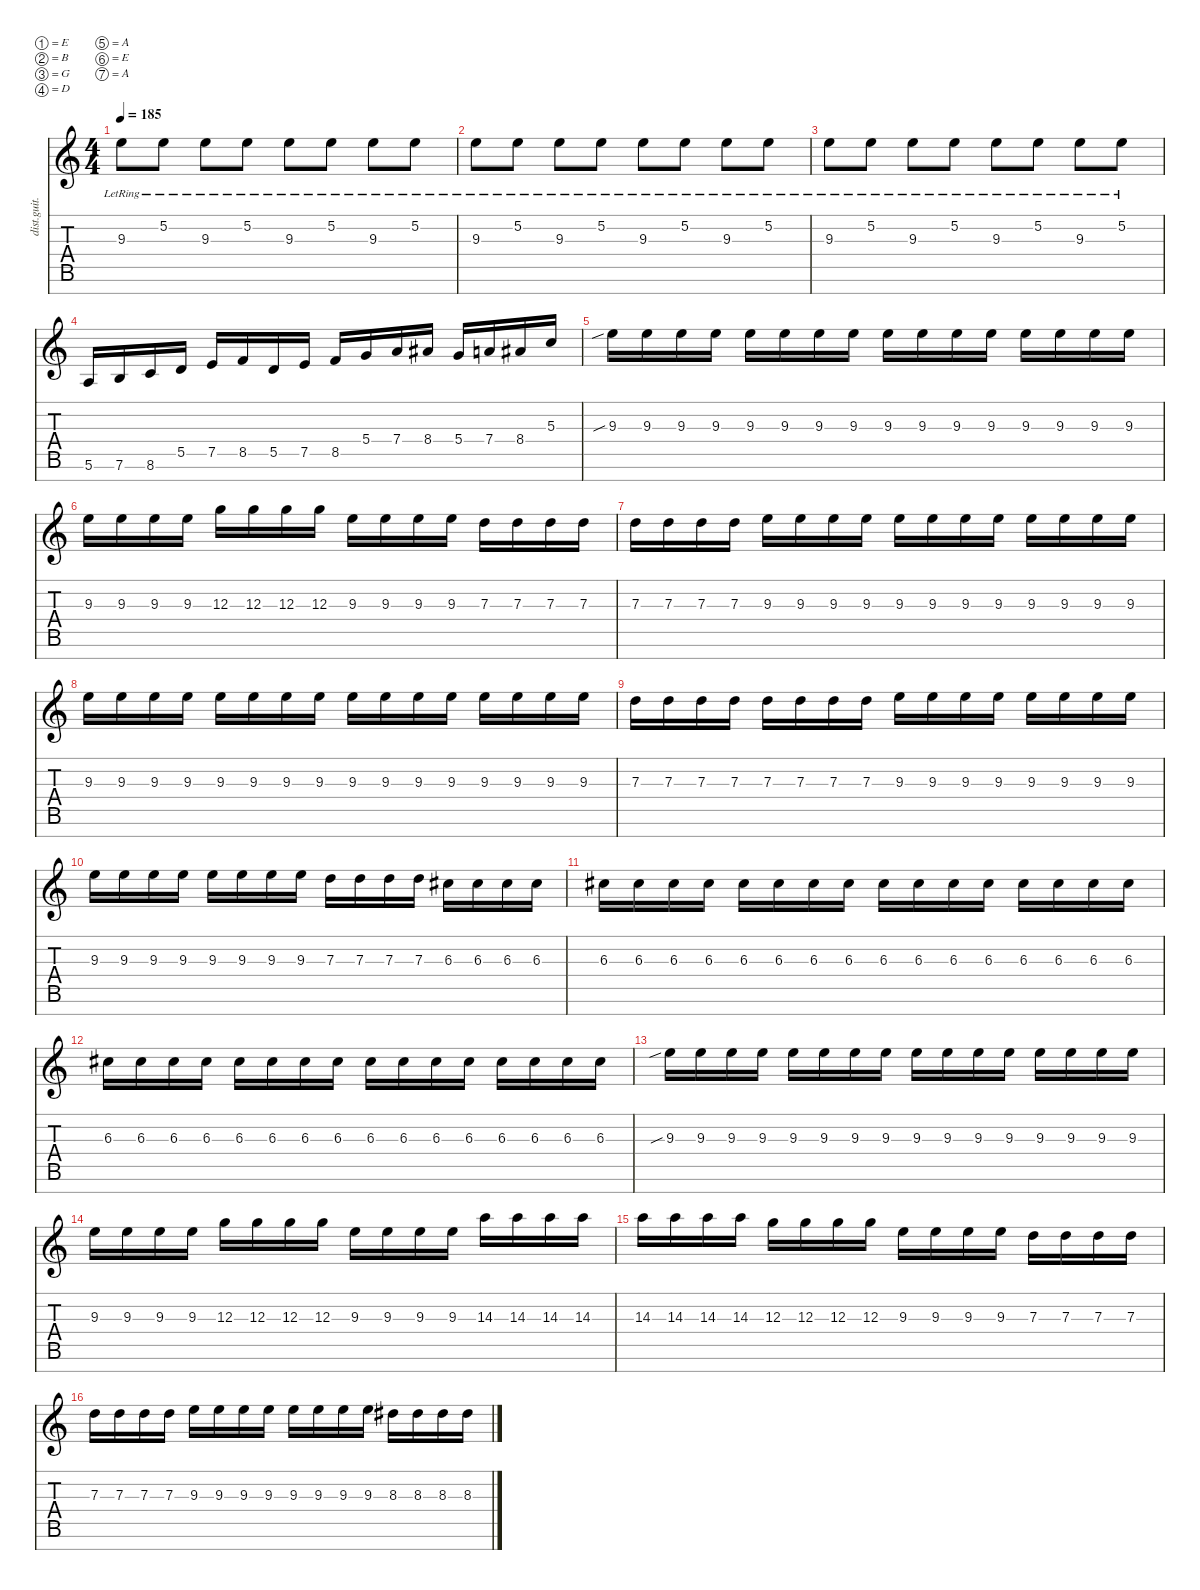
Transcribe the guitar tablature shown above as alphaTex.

\defaultSystemsLayout 4
\hideDynamics
\bracketExtendMode nobrackets
\track ("Distortion Guitar - Zoli" "dist.guit.") {instrument distortionguitar}
\staff {score tabs}
\tuning (E4 B3 G3 D3 A2 E2 A1)
\ts (4 4)
\tempo 185
\clef g2
\ks c
9.3{lr}.8{dy mf} 5.2{lr}.8 9.3{lr}.8 5.2{lr}.8 9.3{lr}.8 5.2{lr}.8 9.3{lr}.8 5.2{lr}.8 |
9.3{lr}.8 5.2{lr}.8 9.3{lr}.8 5.2{lr}.8 9.3{lr}.8 5.2{lr}.8 9.3{lr}.8 5.2{lr}.8 |
9.3{lr}.8 5.2{lr}.8 9.3{lr}.8 5.2{lr}.8 9.3{lr}.8 5.2{lr}.8 9.3{lr}.8 5.2{lr}.8 |
5.6.16{dy ff} 7.6.16 8.6.16 5.5.16 7.5.16 8.5.16 5.5.16 7.5.16 8.5.16 5.4.16 7.4.16 8.4{acc #}.16 5.4.16 7.4.16 8.4{acc #}.16 5.3.16 |
9.3{sib}.16{dy mf beam Down} 9.3.16{beam Down} 9.3.16{beam Down} 9.3.16{beam Down} 9.3.16{beam Down} 9.3.16{beam Down} 9.3.16{beam Down} 9.3.16{beam Down} 9.3.16{beam Down} 9.3.16{beam Down} 9.3.16{beam Down} 9.3.16{beam Down} 9.3.16{beam Down} 9.3.16{beam Down} 9.3.16{beam Down} 9.3.16{beam Down} |
9.3.16{beam Down} 9.3.16{beam Down} 9.3.16{beam Down} 9.3.16{beam Down} 12.3.16{beam Down} 12.3.16{beam Down} 12.3.16{beam Down} 12.3.16{beam Down} 9.3.16{beam Down} 9.3.16{beam Down} 9.3.16{beam Down} 9.3.16{beam Down} 7.3.16{beam Down} 7.3.16{beam Down} 7.3.16{beam Down} 7.3.16{beam Down} |
7.3.16{beam Down} 7.3.16{beam Down} 7.3.16{beam Down} 7.3.16{beam Down} 9.3.16{beam Down} 9.3.16{beam Down} 9.3.16{beam Down} 9.3.16{beam Down} 9.3.16{beam Down} 9.3.16{beam Down} 9.3.16{beam Down} 9.3.16{beam Down} 9.3.16{beam Down} 9.3.16{beam Down} 9.3.16{beam Down} 9.3.16{beam Down} |
9.3.16{beam Down} 9.3.16{beam Down} 9.3.16{beam Down} 9.3.16{beam Down} 9.3.16{beam Down} 9.3.16{beam Down} 9.3.16{beam Down} 9.3.16{beam Down} 9.3.16{beam Down} 9.3.16{beam Down} 9.3.16{beam Down} 9.3.16{beam Down} 9.3.16{beam Down} 9.3.16{beam Down} 9.3.16{beam Down} 9.3.16{beam Down} |
7.3.16{beam Down} 7.3.16{beam Down} 7.3.16{beam Down} 7.3.16{beam Down} 7.3.16{beam Down} 7.3.16{beam Down} 7.3.16{beam Down} 7.3.16{beam Down} 9.3.16{beam Down} 9.3.16{beam Down} 9.3.16{beam Down} 9.3.16{beam Down} 9.3.16{beam Down} 9.3.16{beam Down} 9.3.16{beam Down} 9.3.16{beam Down} |
9.3.16{beam Down} 9.3.16{beam Down} 9.3.16{beam Down} 9.3.16{beam Down} 9.3.16{beam Down} 9.3.16{beam Down} 9.3.16{beam Down} 9.3.16{beam Down} 7.3.16{beam Down} 7.3.16{beam Down} 7.3.16{beam Down} 7.3.16{beam Down} 6.3{acc #}.16{beam Down} 6.3{acc #}.16{beam Down} 6.3{acc #}.16{beam Down} 6.3{acc #}.16{beam Down} |
6.3{acc #}.16{beam Down} 6.3{acc #}.16{beam Down} 6.3{acc #}.16{beam Down} 6.3{acc #}.16{beam Down} 6.3{acc #}.16{beam Down} 6.3{acc #}.16{beam Down} 6.3{acc #}.16{beam Down} 6.3{acc #}.16{beam Down} 6.3{acc #}.16{beam Down} 6.3{acc #}.16{beam Down} 6.3{acc #}.16{beam Down} 6.3{acc #}.16{beam Down} 6.3{acc #}.16{beam Down} 6.3{acc #}.16{beam Down} 6.3{acc #}.16{beam Down} 6.3{acc #}.16{beam Down} |
6.3{acc #}.16{beam Down} 6.3{acc #}.16{beam Down} 6.3{acc #}.16{beam Down} 6.3{acc #}.16{beam Down} 6.3{acc #}.16{beam Down} 6.3{acc #}.16{beam Down} 6.3{acc #}.16{beam Down} 6.3{acc #}.16{beam Down} 6.3{acc #}.16{beam Down} 6.3{acc #}.16{beam Down} 6.3{acc #}.16{beam Down} 6.3{acc #}.16{beam Down} 6.3{acc #}.16{beam Down} 6.3{acc #}.16{beam Down} 6.3{acc #}.16{beam Down} 6.3{acc #}.16{beam Down} |
9.3{sib}.16{beam Down} 9.3.16{beam Down} 9.3.16{beam Down} 9.3.16{beam Down} 9.3.16{beam Down} 9.3.16{beam Down} 9.3.16{beam Down} 9.3.16{beam Down} 9.3.16{beam Down} 9.3.16{beam Down} 9.3.16{beam Down} 9.3.16{beam Down} 9.3.16{beam Down} 9.3.16{beam Down} 9.3.16{beam Down} 9.3.16{beam Down} |
9.3.16{beam Down} 9.3.16{beam Down} 9.3.16{beam Down} 9.3.16{beam Down} 12.3.16{beam Down} 12.3.16{beam Down} 12.3.16{beam Down} 12.3.16{beam Down} 9.3.16{beam Down} 9.3.16{beam Down} 9.3.16{beam Down} 9.3.16{beam Down} 14.3.16{beam Down} 14.3.16{beam Down} 14.3.16{beam Down} 14.3.16{beam Down} |
14.3.16{beam Down} 14.3.16{beam Down} 14.3.16{beam Down} 14.3.16{beam Down} 12.3.16{beam Down} 12.3.16{beam Down} 12.3.16{beam Down} 12.3.16{beam Down} 9.3.16{beam Down} 9.3.16{beam Down} 9.3.16{beam Down} 9.3.16{beam Down} 7.3.16{beam Down} 7.3.16{beam Down} 7.3.16{beam Down} 7.3.16{beam Down} |
7.3.16{beam Down} 7.3.16{beam Down} 7.3.16{beam Down} 7.3.16{beam Down} 9.3.16{beam Down} 9.3.16{beam Down} 9.3.16{beam Down} 9.3.16{beam Down} 9.3.16{beam Down} 9.3.16{beam Down} 9.3.16{beam Down} 9.3.16{beam Down} 8.3{acc #}.16{beam Down} 8.3{acc #}.16{beam Down} 8.3{acc #}.16{beam Down} 8.3{acc #}.16{beam Down}
